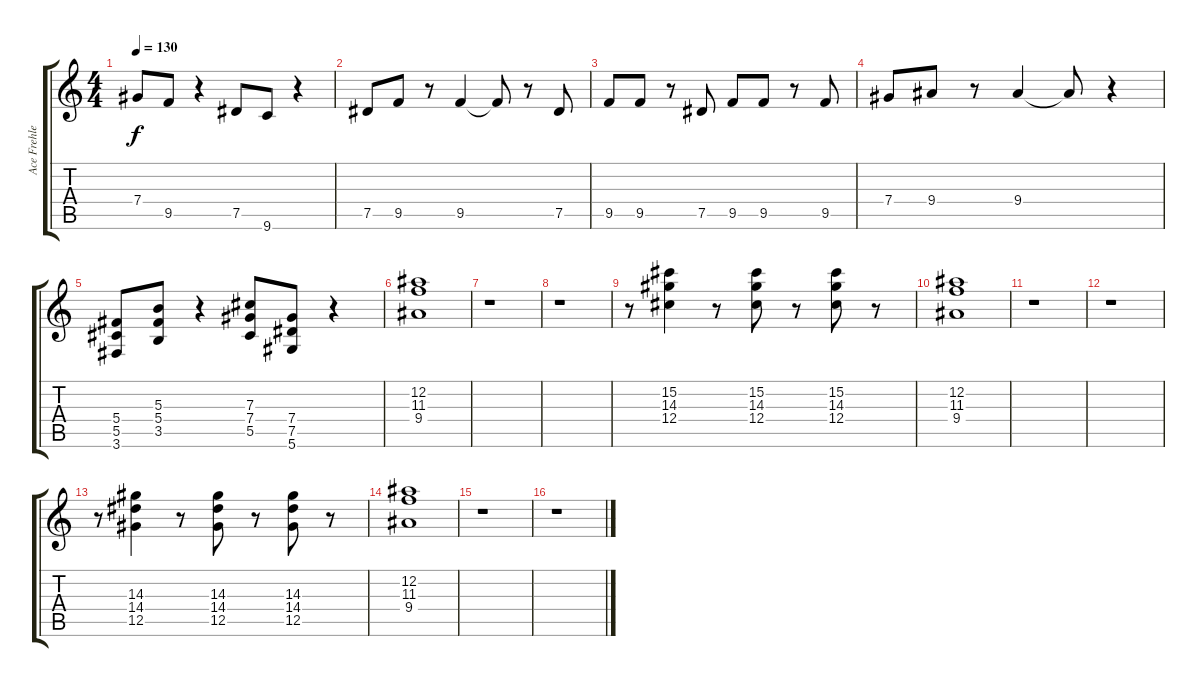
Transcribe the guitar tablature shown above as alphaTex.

\track ("Ace Frehley" "Ace Frehle") {instrument distortionguitar}
\staff {score tabs}
\tuning (Eb4 Bb3 Gb3 Db3 Ab2 Eb2) {hide}
\ts (4 4)
\tempo 130
\clef g2
\ks c
7.4.8{dy f} 9.5.8 r.4 7.5.8 9.6.8 r.4 |
7.5.8 9.5.8 r.8 9.5.4 9.5{t}.8 r.8 7.5.8 |
9.5.8 9.5.8 r.8 7.5.8 9.5.8 9.5.8 r.8 9.5.8 |
7.4.8 9.4.8 r.8 9.4.4 9.4{t}.8 r.4 |
(5.4 5.5 3.6).8 (5.3 5.4 3.5).8 r.4 (7.3 7.4 5.5).8 (7.4 7.5 5.6).8 r.4 |
(12.2 11.3 9.4).1 |
r.1 |
r.1 |
r.8 (15.2 14.3 12.4).4 r.8 (15.2 14.3 12.4).8 r.8 (15.2 14.3 12.4).8 r.8 |
(12.2 11.3 9.4).1 |
r.1 |
r.1 |
r.8 (14.3 14.4 12.5).4 r.8 (14.3 14.4 12.5).8 r.8 (14.3 14.4 12.5).8 r.8 |
(12.2 11.3 9.4).1 |
r.1 |
r.1
